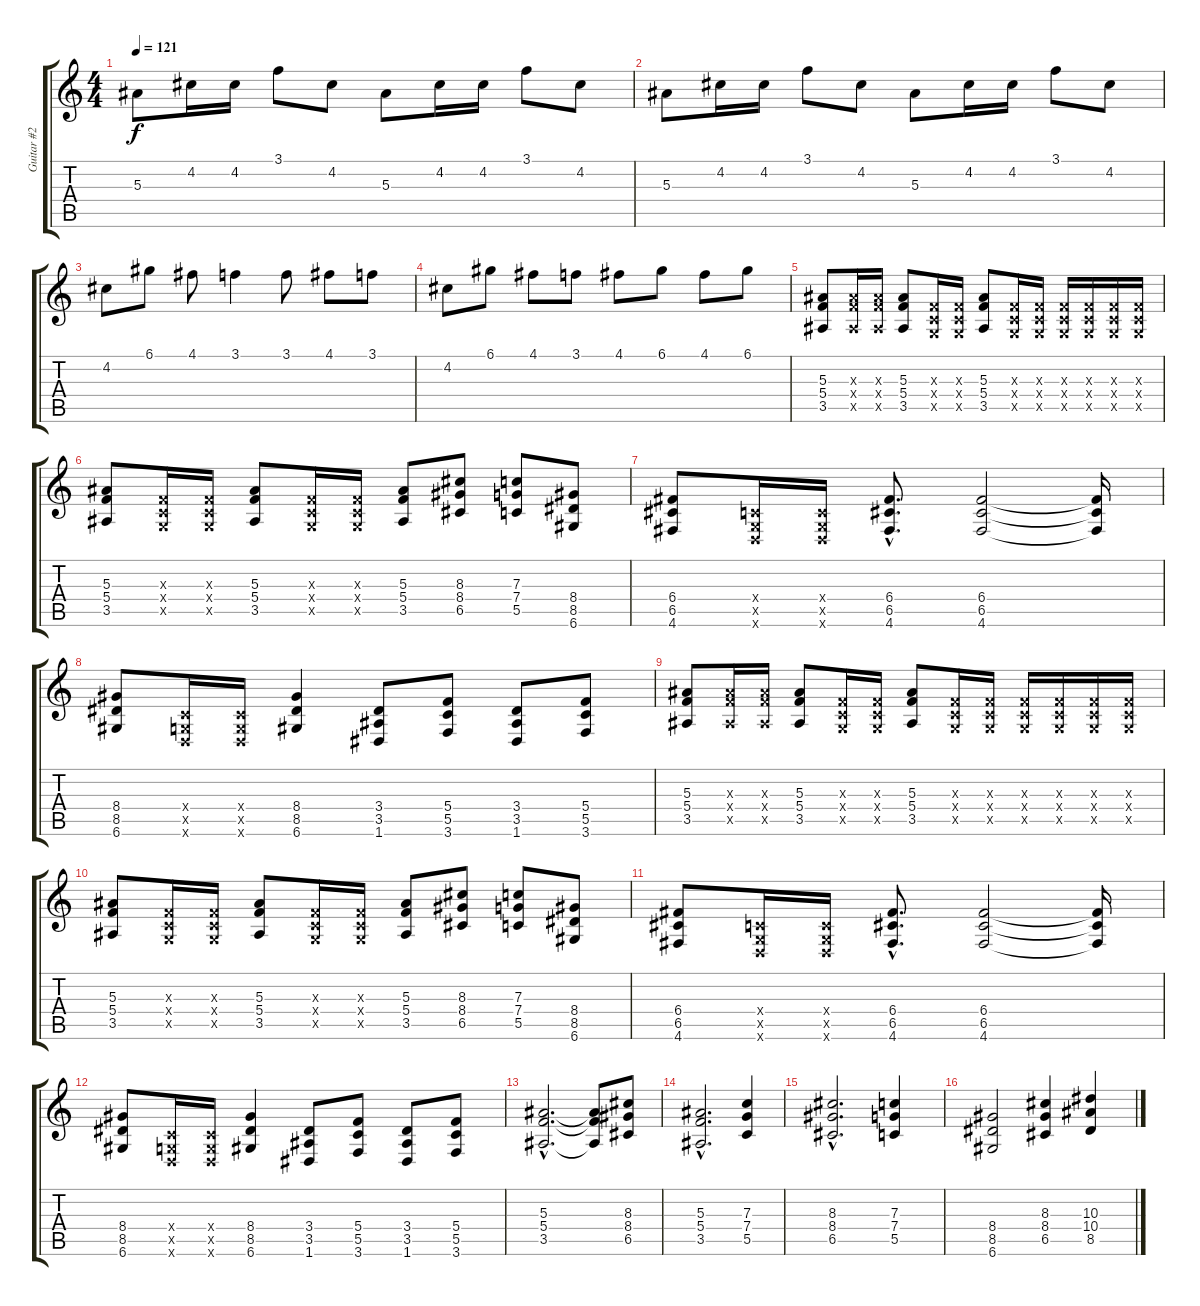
\track ("Guitar #2" "Guitar #2") {instrument distortionguitar}
\staff {score tabs}
\tuning (D4 A3 F3 C3 G2 D2) {hide}
\ts (4 4)
\tempo 121
\clef g2
\ks c
5.3.8{dy f} 4.2.16 4.2.16 3.1.8 4.2.8 5.3.8 4.2.16 4.2.16 3.1.8 4.2.8 |
5.3.8 4.2.16 4.2.16 3.1.8 4.2.8 5.3.8 4.2.16 4.2.16 3.1.8 4.2.8 |
4.2.8 6.1.8 4.1.8 3.1.4 3.1.8 4.1.8 3.1.8 |
4.2.8 6.1.8 4.1.8 3.1.8 4.1.8 6.1.8 4.1.8 6.1.8 |
(5.3 5.4 3.5).8 (5.3{x} 5.4{x} 3.5{x}).16 (5.3{x} 5.4{x} 3.5{x}).16 (5.3 5.4 3.5).8 (0.3{x} 0.4{x} 0.5{x}).16 (0.3{x} 0.4{x} 0.5{x}).16 (5.3 5.4 3.5).8 (0.3{x} 0.4{x} 0.5{x}).16 (0.3{x} 0.4{x} 0.5{x}).16 (0.3{x} 0.4{x} 0.5{x}).16 (0.3{x} 0.4{x} 0.5{x}).16 (0.3{x} 0.4{x} 0.5{x}).16 (0.3{x} 0.4{x} 0.5{x}).16 |
(5.3 5.4 3.5).8 (0.3{x} 0.4{x} 0.5{x}).16 (0.3{x} 0.4{x} 0.5{x}).16 (5.3 5.4 3.5).8 (0.3{x} 0.4{x} 0.5{x}).16 (0.3{x} 0.4{x} 0.5{x}).16 (5.3 5.4 3.5).8 (8.3 8.4 6.5).8 (7.3 7.4 5.5).8 (8.4 8.5 6.6).8 |
(6.4 6.5 4.6).8 (0.4{x} 0.5{x} 0.6{x}).16 (0.4{x} 0.5{x} 0.6{x}).16 (6.4{hac} 6.5{hac} 4.6{hac}).8{d} (6.4 6.5 4.6).2 (6.4{t} 6.5{t} 4.6{t}).16 |
(8.4 8.5 6.6).8 (0.4{x} 0.5{x} 0.6{x}).16 (0.4{x} 0.5{x} 0.6{x}).16 (8.4 8.5 6.6).4 (3.4 3.5 1.6).8 (5.4 5.5 3.6).8 (3.4 3.5 1.6).8 (5.4 5.5 3.6).8 |
(5.3 5.4 3.5).8 (5.3{x} 5.4{x} 3.5{x}).16 (5.3{x} 5.4{x} 3.5{x}).16 (5.3 5.4 3.5).8 (0.3{x} 0.4{x} 0.5{x}).16 (0.3{x} 0.4{x} 0.5{x}).16 (5.3 5.4 3.5).8 (0.3{x} 0.4{x} 0.5{x}).16 (0.3{x} 0.4{x} 0.5{x}).16 (0.3{x} 0.4{x} 0.5{x}).16 (0.3{x} 0.4{x} 0.5{x}).16 (0.3{x} 0.4{x} 0.5{x}).16 (0.3{x} 0.4{x} 0.5{x}).16 |
(5.3 5.4 3.5).8 (0.3{x} 0.4{x} 0.5{x}).16 (0.3{x} 0.4{x} 0.5{x}).16 (5.3 5.4 3.5).8 (0.3{x} 0.4{x} 0.5{x}).16 (0.3{x} 0.4{x} 0.5{x}).16 (5.3 5.4 3.5).8 (8.3 8.4 6.5).8 (7.3 7.4 5.5).8 (8.4 8.5 6.6).8 |
(6.4 6.5 4.6).8 (0.4{x} 0.5{x} 0.6{x}).16 (0.4{x} 0.5{x} 0.6{x}).16 (6.4{hac} 6.5{hac} 4.6{hac}).8{d} (6.4 6.5 4.6).2 (6.4{t} 6.5{t} 4.6{t}).16 |
(8.4 8.5 6.6).8 (0.4{x} 0.5{x} 0.6{x}).16 (0.4{x} 0.5{x} 0.6{x}).16 (8.4 8.5 6.6).4 (3.4 3.5 1.6).8 (5.4 5.5 3.6).8 (3.4 3.5 1.6).8 (5.4 5.5 3.6).8 |
(5.3{hac} 5.4{hac} 3.5{hac}).2{d} (5.3{t} 5.4{t} 3.5{t}).8 (8.3 8.4 6.5).8 |
(5.3{hac} 5.4{hac} 3.5{hac}).2{d} (7.3 7.4 5.5).4 |
(8.3{hac} 8.4{hac} 6.5{hac}).2{d} (7.3 7.4 5.5).4 |
(8.4 8.5 6.6).2 (8.3 8.4 6.5).4 (10.3 10.4 8.5).4
